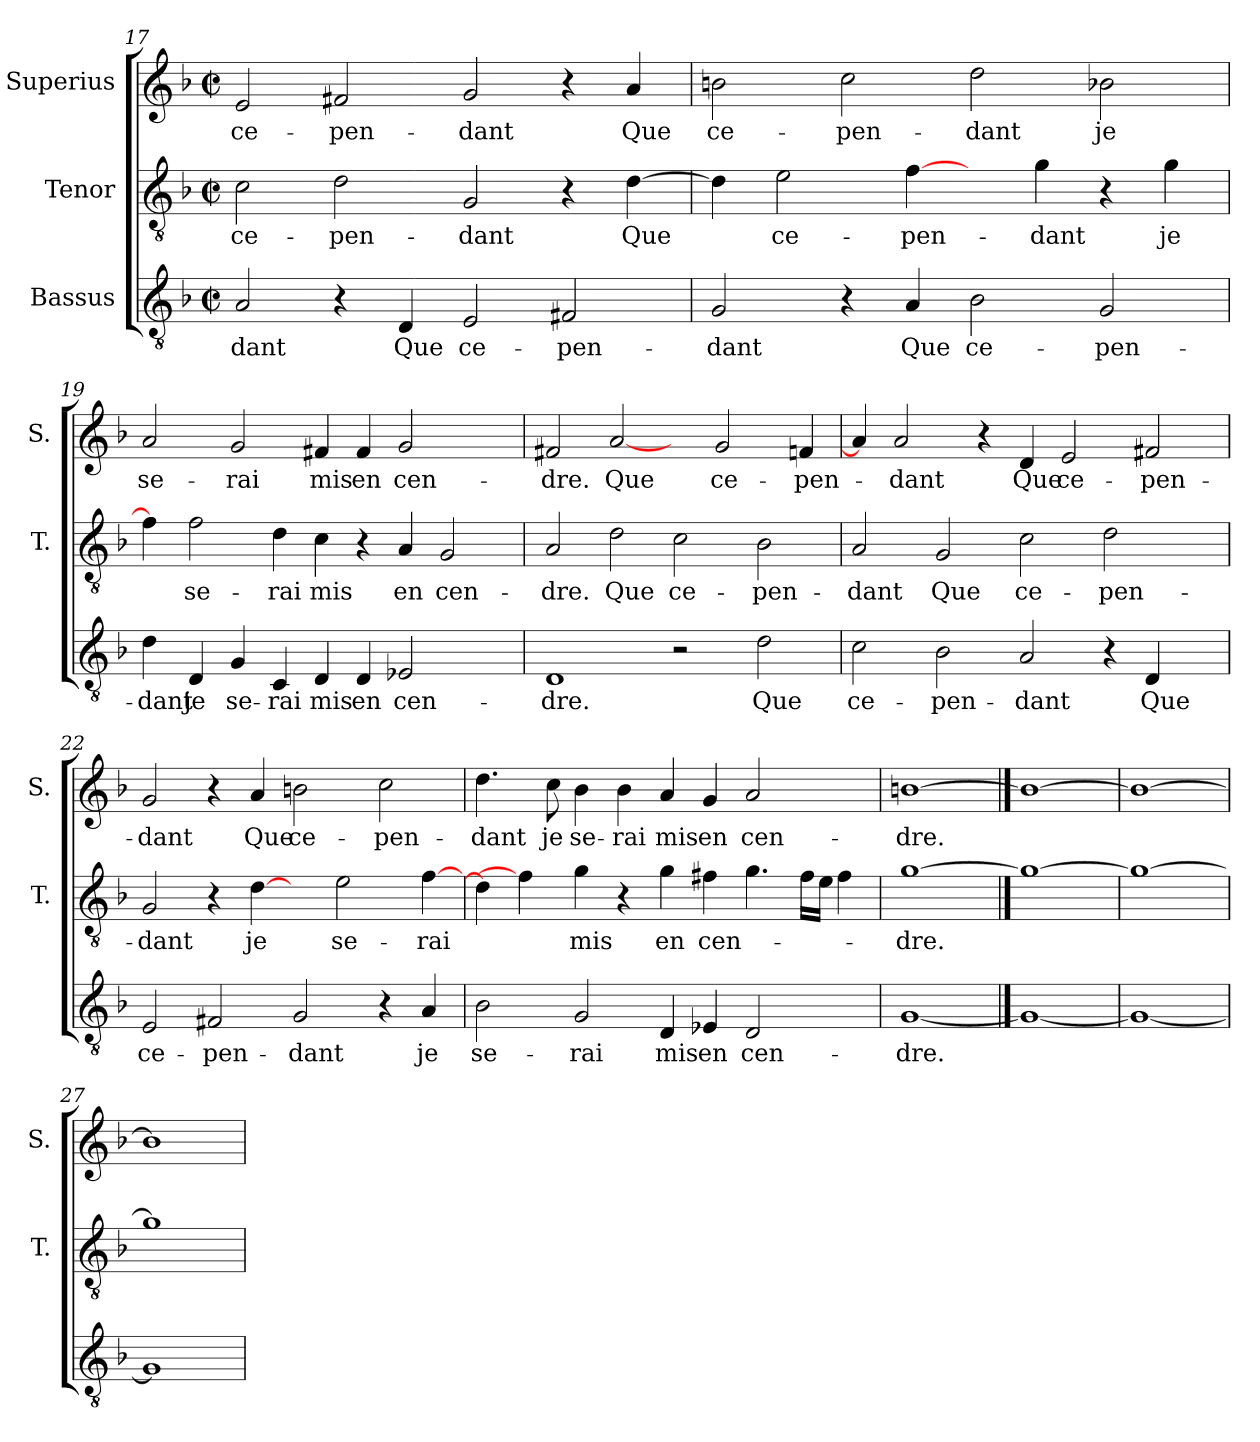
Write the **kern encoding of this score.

**kern	**text	**kern	**text	**kern	**text
*part3	*part3	*part2	*part2	*part1	*part1
*staff3	*staff3	*staff2	*staff2	*staff1	*staff1
*I"Bassus	*	*I"Tenor	*	*I"Superius	*
*	*	*I'T.	*	*I'S.	*
*clefGv2	*	*clefGv2	*	*clefG2	*
*k[b-]	*	*k[b-]	*	*k[b-]	*
*F:	*	*F:	*	*F:	*
*M2/2	*	*M2/2	*	*M2/2	*
*met(c|)	*	*met(c|)	*	*met(c|)	*
=17	=17	=17	=17	=17	=17
2A/	-dant	2c\	ce-	2e/	ce-
4r	.	2d\	-pen-	2f#X/	-pen-
4D/	Que	.	.	.	.
2E/	ce-	2G/	-dant	2g/	-dant
2F#X/	-pen-	4r	.	4r	.
.	.	[4d\	Que	4a/	Que
=18	=18	=18	=18	=18	=18
2G/	-dant	4d\]	.	2bn\	ce-
.	.	2e\	ce-	.	.
4r	.	.	.	2cc\	-pen-
4A/	Que	[4f\	-pen-	.	.
2B-\	ce-	4ryy	.	2dd\	-dant
.	.	4g\	-dant	.	.
2G/	-pen-	4r	.	2b-X\	je
.	.	4g\	je	.	.
!!LO:LB:g=z
=19	=19	=19	=19	=19	=19
4d\	-dant	4f\]	.	2a/	se-
4D/	je	2f\	se-	.	.
4G/	se-	.	.	2g/	-rai
4C/	-rai	4d\	-rai	.	.
4D/	mis	4c\	mis	4f#X/	mis
4D/	en	4r	.	4f#/	en
2E-X/	cen-	4A/	en	2g/	cen-
.	.	2G/	cen-	.	.
4ryy	.	.	.	4ryy	.
=20	=20	=20	=20	=20	=20
1D/	-dre.	2A/	-dre.	2f#X/	-dre.
.	.	2d\	Que	[2a/	Que
2r	.	2c\	ce-	4ryy	.
.	.	.	.	2g/	ce-
2d\	Que	2B-\	-pen-	.	.
.	.	.	.	4fn/	-pen-
=21	=21	=21	=21	=21	=21
2c\	ce-	2A/	-dant	4a/]	.
.	.	.	.	2a/	-dant
2B-\	-pen-	2G/	Que	.	.
.	.	.	.	4r	.
2A/	-dant	2c\	ce-	4d/	Que
.	.	.	.	2e/	ce-
4r	.	2d\	-pen-	.	.
4D/	Que	.	.	2f#X/	-pen-
4ryy	.	4ryy	.	.	.
=22	=22	=22	=22	=22	=22
2E/	ce-	2G/	-dant	2g/	-dant
2F#X/	-pen-	4r	.	4r	.
.	.	[4d\	je	4a/	Que
2G/	-dant	4ryy	.	2bn\	ce-
.	.	2e\	se-	.	.
4r	.	.	.	2cc\	-pen-
4A/	je	[4f\	-rai	.	.
!!LO:LB:g=z
=23	=23	=23	=23	=23	=23
2B-\	se-	4d\]	.	4.dd\	-dant
.	.	4f\]	.	.	.
.	.	.	.	8cc\	je
2G/	-rai	4g\	mis	4b-\	se-
.	.	4r	.	4b-\	-rai
4D/	mis	4g\	en	4a/	mis
4E-X/	en	4f#X\	cen-	4g/	en
2D/	cen-	4.g\	.	2a/	cen-
.	.	16f#\LL	.	.	.
.	.	16e\JJ	.	.	.
4ryy	.	4f#\	.	4ryy	.
=24	=24	=24	=24	=24	=24
[1G/	-dre.	[1g\	-dre.	[1bn\	-dre.
==25	==25	==25	==25	==25	==25
1G/_	.	1g\_	.	1b\_	.
=26	=26	=26	=26	=26	=26
1G/_	.	1g\_	.	1b\_	.
=27	=27	=27	=27	=27	=27
1G/]	.	1g\]	.	1b\]	.
=	=	=	=	=	=
*-	*-	*-	*-	*-	*-
